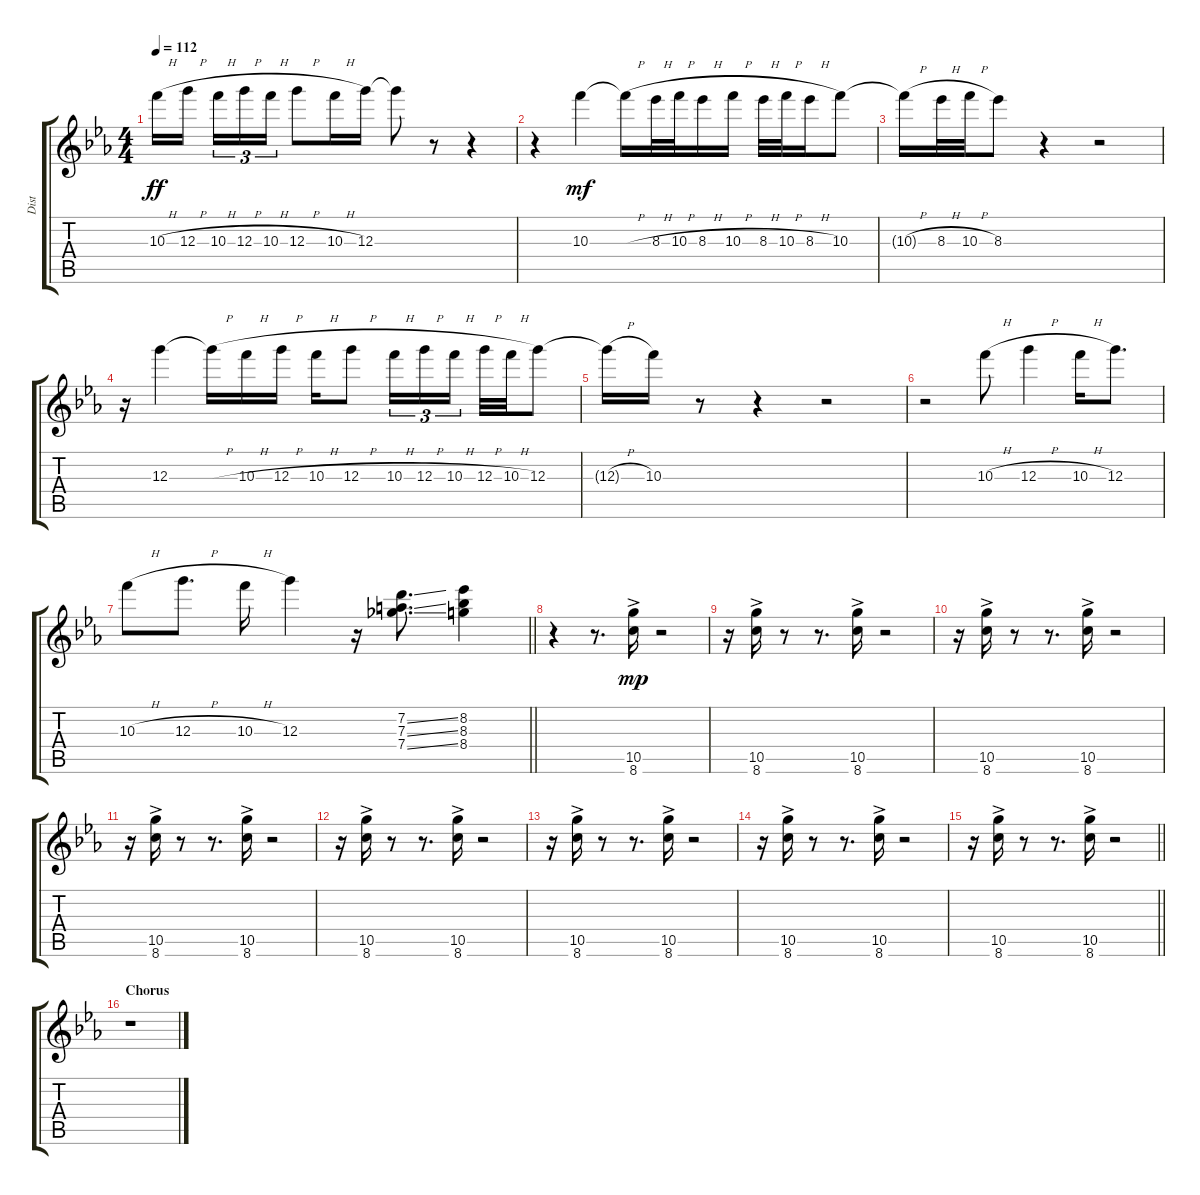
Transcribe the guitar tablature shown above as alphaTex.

\track ("Dist" "Dist") {instrument distortionguitar}
\staff {score tabs}
\tuning (E4 B3 G4 D4 A3 E3) {hide}
\ts (4 4)
\tempo 112
\clef g2
\ks eb
10.3{h t}.16{dy ff} 12.3{h}.16{beam splitsecondary} 10.3{h}.16{tu (3 2)} 12.3{h}.16{tu (3 2)} 10.3{h}.16{tu (3 2)} 12.3{h}.8 10.3{h}.16 12.3.16 12.3{t}.8 r.8 r.4 |
r.4 10.3.4{dy mf} 10.3{h t}.16 8.3{h}.32 10.3{h}.32 8.3{h}.16 10.3{h}.16 8.3{h}.32 10.3{h}.32 8.3{h}.16 10.3.8 |
10.3{h t}.16 8.3{h}.32 10.3{h}.32 8.3.8 r.4 r.2 |
r.16 12.3.4 12.3{h t}.16 10.3{h}.16 12.3{h}.16 10.3{h}.16 12.3{h}.8 10.3{h}.16{tu (3 2)} 12.3{h}.16{tu (3 2)} 10.3{h}.16{tu (3 2) beam splitsecondary} 12.3{h}.32 10.3{h}.32 12.3.8 |
12.3{h t}.16 10.3.16 r.8 r.4 r.2 |
r.2 10.3{h}.8 12.3{h}.4 10.3{h}.16 12.3.8{d} |
\barLineRight lightlight
10.3{h}.8 12.3{h}.8{d} 10.3{h}.16 12.3.4 r.16 (7.2{ss} 7.3{ss} 7.4{ss}).8{d} (8.2 8.3 8.4).4 |
r.4 r.8{d} (10.5{ac} 8.6{ac}).16{dy mp} r.2 |
r.16 (10.5{ac} 8.6{ac}).16 r.8 r.8{d} (10.5{ac} 8.6{ac}).16 r.2 |
r.16 (10.5{ac} 8.6{ac}).16 r.8 r.8{d} (10.5{ac} 8.6{ac}).16 r.2 |
r.16 (10.5{ac} 8.6{ac}).16 r.8 r.8{d} (10.5{ac} 8.6{ac}).16 r.2 |
r.16 (10.5{ac} 8.6{ac}).16 r.8 r.8{d} (10.5{ac} 8.6{ac}).16 r.2 |
r.16 (10.5{ac} 8.6{ac}).16 r.8 r.8{d} (10.5{ac} 8.6{ac}).16 r.2 |
r.16 (10.5{ac} 8.6{ac}).16 r.8 r.8{d} (10.5{ac} 8.6{ac}).16 r.2 |
\barLineRight lightlight
r.16 (10.5{ac} 8.6{ac}).16 r.8 r.8{d} (10.5{ac} 8.6{ac}).16 r.2 |
\section ("" "Chorus")
r.1
